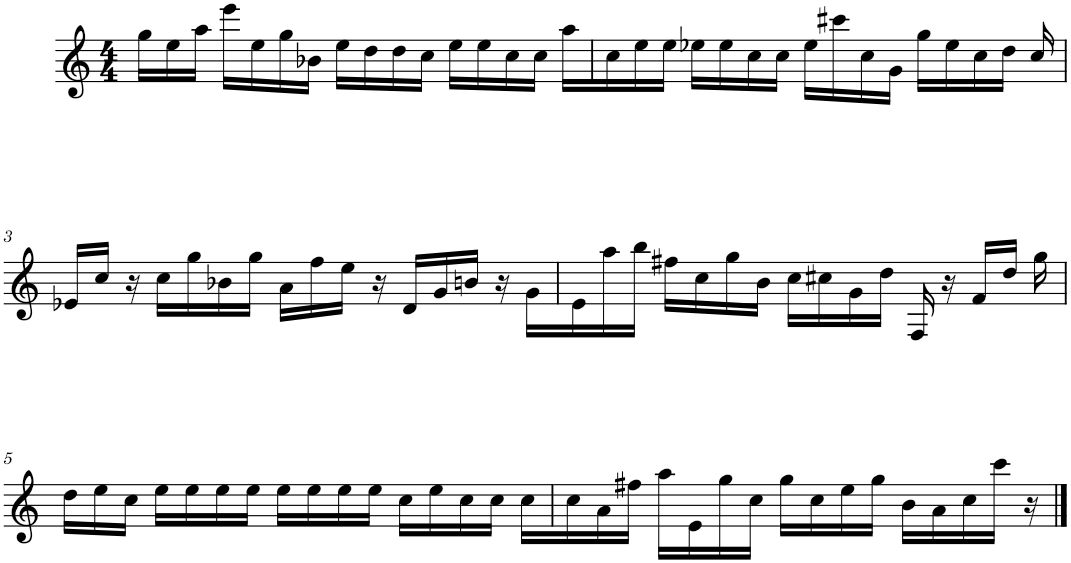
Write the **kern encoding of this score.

**kern
*part1
*staff1
*I"Piano
*I'Pno
*clefG2
*k[]
*M4/4
=1
16gg\LL
16ee\
16aa\JJ
16eee\LL
16ee\
16gg\
16b-X\JJ
16ee\LL
16dd\
16dd\
16cc\JJ
16ee\LL
16ee\
16cc\
16cc\JJ
16aa\LL
=2
16cc\
16ee\
16ee\JJ
16ee-X\LL
16ee-\
16cc\
16cc\JJ
16ee-\LL
16ccc#X\
16cc\
16g\JJ
16gg\LL
16ee-\
16cc\
16dd\JJ
16cc/
!!LO:LB:g=z
=3
16e-X/LL
16cc/JJ
16r
16cc\LL
16gg\
16b-X\
16gg\JJ
16a\LL
16ff\
16ee\JJ
16r
16d/LL
16g/
16bn/JJ
16r
16g\LL
=4
16e\
16aa\
16bb\JJ
16ff#X\LL
16cc\
16gg\
16b\JJ
16cc\LL
16cc#X\
16g\
16dd\JJ
16F/
16r
16f/LL
16dd/JJ
16gg\
!!LO:LB:g=z
=5
16dd\LL
16ee\
16cc\JJ
16ee\LL
16ee\
16ee\
16ee\JJ
16ee\LL
16ee\
16ee\
16ee\JJ
16cc\LL
16ee\
16cc\
16cc\JJ
16cc\LL
=6
16cc\
16a\
16ff#X\JJ
16aa\LL
16e\
16gg\
16cc\JJ
16gg\LL
16cc\
16ee\
16gg\JJ
16b\LL
16a\
16cc\
16ccc\JJ
16r
==
*-
